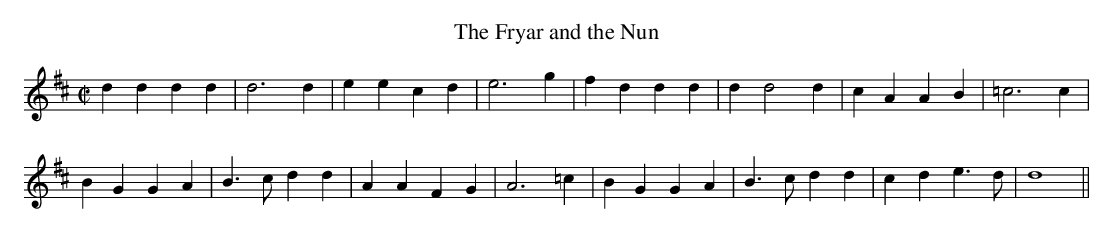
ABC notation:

X:1
T:The Fryar and the Nun
M:C|
L:1/4
K:D
dddd | d3 d | eecd | e3 g | fddd | d d2 d | cAAB | =c3 c |
BGGA | B>cdd | AAFG | A3 =c | BGGA | B>cdd | cde>d | d4 ||
